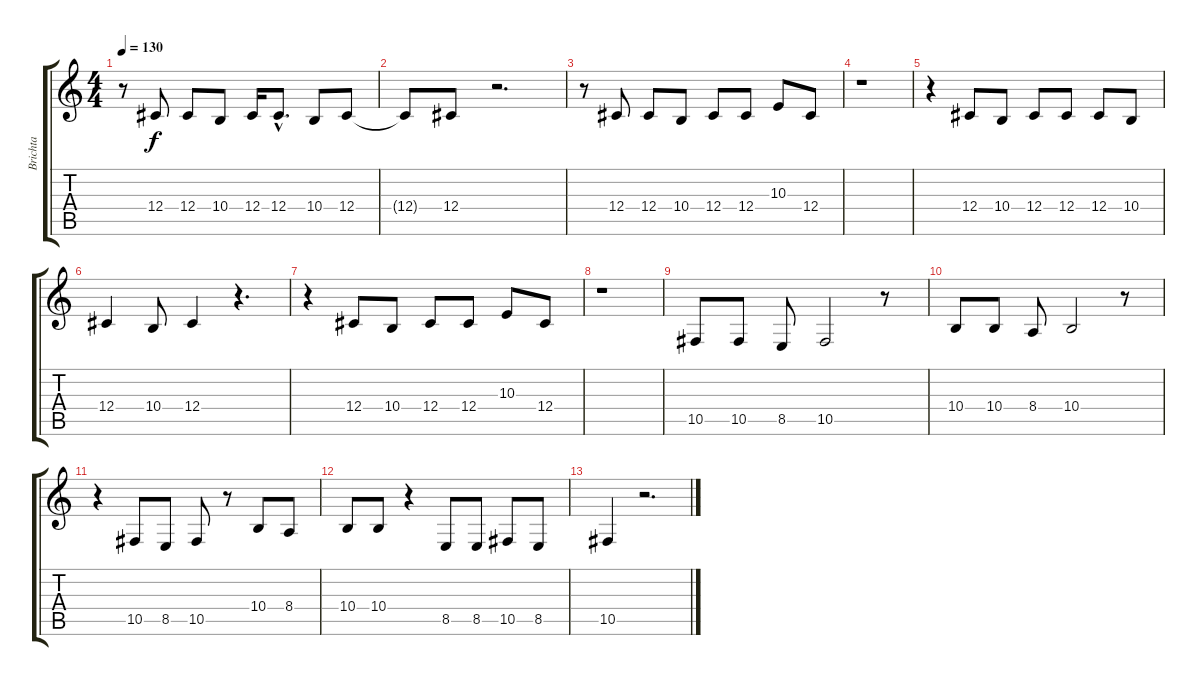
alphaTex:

\track ("Brichta" "Brichta") {instrument lead6voice}
\staff {score tabs}
\tuning (Eb4 Bb3 Gb3 Db3 Ab2 Eb2) {hide}
\ts (4 4)
\tempo 130
\clef g2
\ks c
r.8{dy f} 12.4.8 12.4.8 10.4.8 12.4.16 12.4{hac}.8{d} 10.4.8 12.4.8 |
12.4{t}.8 12.4.8 r.2{d} |
r.8 12.4.8 12.4.8 10.4.8 12.4.8 12.4.8 10.3.8 12.4.8 |
r.1 |
r.4 12.4.8 10.4.8 12.4.8 12.4.8 12.4.8 10.4.8 |
12.4.4 10.4.8 12.4.4 r.4{d} |
r.4 12.4.8 10.4.8 12.4.8 12.4.8 10.3.8 12.4.8 |
r.1 |
10.5.8 10.5.8 8.5.8 10.5.2 r.8 |
10.4.8 10.4.8 8.4.8 10.4.2 r.8 |
r.4 10.5.8 8.5.8 10.5.8 r.8 10.4.8 8.4.8 |
10.4.8 10.4.8 r.4 8.5.8 8.5.8 10.5.8 8.5.8 |
10.5.4 r.2{d}
